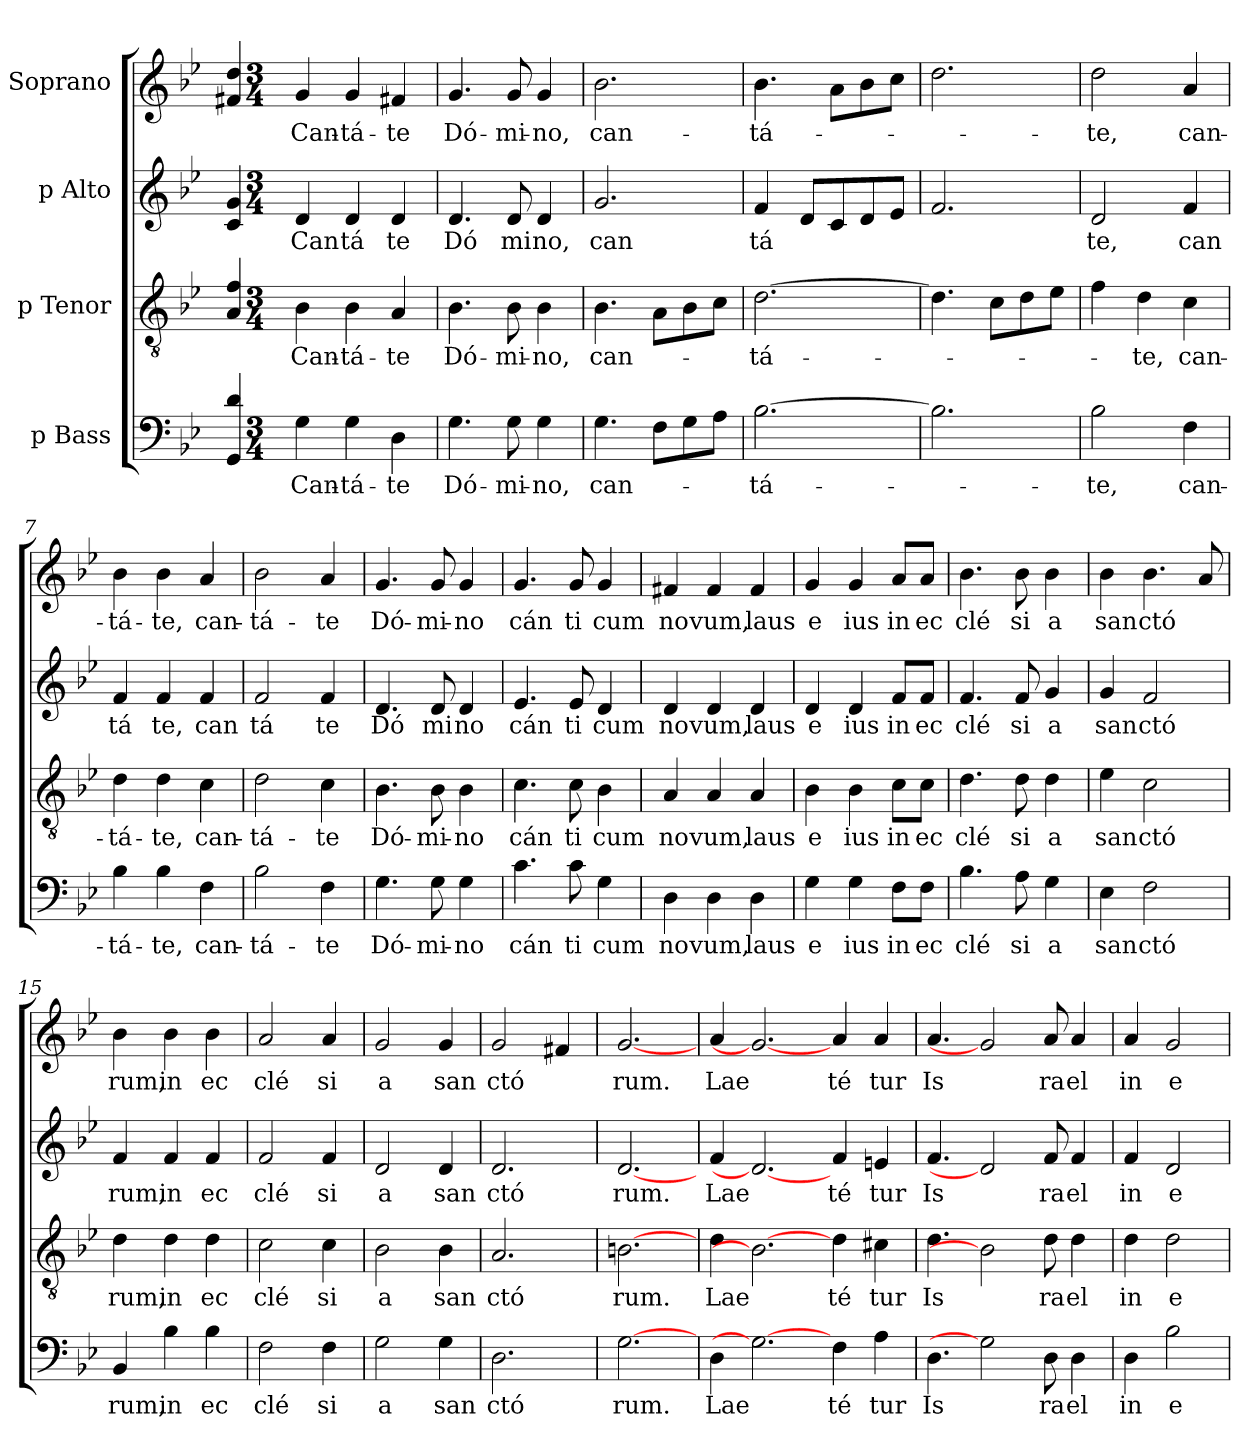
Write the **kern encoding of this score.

**kern	**text	**kern	**text	**kern	**text	**kern	**text
*part4	*part4	*part3	*part3	*part2	*part2	*part1	*part1
*staff4	*staff4	*staff3	*staff3	*staff2	*staff2	*staff1	*staff1
*I"p Bass	*	*I"p Tenor	*	*I"p Alto	*	*I"Soprano	*
!!LO:PB:g=z
*stria5	*	*stria5	*	*stria5	*	*stria5	*
*clefF4	*	*clefGv2	*	*clefG2	*	*clefG2	*
*k[b-e-]	*	*k[b-e-]	*	*k[b-e-]	*	*k[b-e-]	*
*B-:	*	*B-:	*	*B-:	*	*B-:	*
=1	=1	=1	=1	=1	=1	=1	=1
4d/ 4GG/	.	4f/ 4A/	.	4g/ 4c/	.	4dd/ 4f#X/	.
*M3/4	*	*M3/4	*	*M3/4	*	*M3/4	*
!	!LO:LY:b:cj	!	!LO:LY:b:cj	!	!LO:LY:b:cj	!	!LO:LY:b:cj
4G\	Can-	4B-\	Can-	4d/	Can	4g/	Can-
!	!LO:LY:b:cj	!	!LO:LY:b:cj	!	!LO:LY:b:cj	!	!LO:LY:b:cj
4G\	-tá-	4B-\	-tá-	4d/	tá	4g/	-tá-
!	!LO:LY:b:cj	!	!LO:LY:b:cj	!	!LO:LY:b:cj	!	!LO:LY:b:cj
4D\	-te	4A/	-te	4d/	te	4f#X/	-te
=2	=2	=2	=2	=2	=2	=2	=2
!	!LO:LY:b:cj	!	!LO:LY:b:cj	!	!LO:LY:b:cj	!	!LO:LY:b:cj
4.G\	Dó-	4.B-\	Dó-	4.d/	Dó	4.g/	Dó-
!	!LO:LY:b:cj	!	!LO:LY:b:cj	!	!LO:LY:b:cj	!	!LO:LY:b:cj
8G\	-mi-	8B-\	-mi-	8d/	mi	8g/	-mi-
!	!LO:LY:b:cj	!	!LO:LY:b:cj	!	!LO:LY:b:cj	!	!LO:LY:b:cj
4G\	-no,	4B-\	-no,	4d/	no,	4g/	-no,
=3	=3	=3	=3	=3	=3	=3	=3
!	!LO:LY:b	!	!LO:LY:b	!	!LO:LY:b:cj	!	!LO:LY:b:cj
4.G\	can-	4.B-\	can-	2.g/	can	2.b-\	can-
8F\L	.	8A\L	.	.	.	.	.
8G\	.	8B-\	.	.	.	.	.
8A\J	.	8c\J	.	.	.	.	.
=4	=4	=4	=4	=4	=4	=4	=4
!	!LO:LY:b:cj	!	!LO:LY:b:cj	!	!LO:LY:b:cj	!	!LO:LY:b:cj
[>2.B-\	-tá-	[>2.d\	-tá-	4f/	tá	4.b-\	-tá-
.	.	.	.	8d/L	.	.	.
.	.	.	.	8c/	.	8a\L	.
.	.	.	.	8d/	.	8b-\	.
.	.	.	.	8e-/J	.	8cc\J	.
=5	=5	=5	=5	=5	=5	=5	=5
2.B-\]	.	4.d\]	.	2.f/	.	2.dd\	.
.	.	8c\L	.	.	.	.	.
.	.	8d\	.	.	.	.	.
.	.	8e-\J	.	.	.	.	.
=6	=6	=6	=6	=6	=6	=6	=6
!	!LO:LY:b:cj	!	!	!	!LO:LY:b:cj	!	!LO:LY:b:cj
2B-\	-te,	4f\	.	2d/	te,	2dd\	-te,
!	!	!	!LO:LY:b:cj	!	!	!	!
.	.	4d\	-te,	.	.	.	.
!	!LO:LY:b:cj	!	!LO:LY:b:cj	!	!LO:LY:b:cj	!	!LO:LY:b:cj
4F\	can-	4c\	can-	4f/	can	4a/	can-
=7	=7	=7	=7	=7	=7	=7	=7
!	!LO:LY:b:cj	!	!LO:LY:b:cj	!	!LO:LY:b:cj	!	!LO:LY:b:cj
4B-\	-tá-	4d\	-tá-	4f/	tá	4b-\	-tá-
!	!LO:LY:b:cj	!	!LO:LY:b:cj	!	!LO:LY:b:cj	!	!LO:LY:b:cj
4B-\	-te,	4d\	-te,	4f/	te,	4b-\	-te,
!	!LO:LY:b:cj	!	!LO:LY:b:cj	!	!LO:LY:b:cj	!	!LO:LY:b:cj
4F\	can-	4c\	can-	4f/	can	4a/	can-
=8	=8	=8	=8	=8	=8	=8	=8
!	!LO:LY:b:cj	!	!LO:LY:b:cj	!	!LO:LY:b:cj	!	!LO:LY:b:cj
2B-\	-tá-	2d\	-tá-	2f/	tá	2b-\	-tá-
!	!LO:LY:b:cj	!	!LO:LY:b:cj	!	!LO:LY:b:cj	!	!LO:LY:b:cj
4F\	-te	4c\	-te	4f/	te	4a/	-te
=9	=9	=9	=9	=9	=9	=9	=9
!	!LO:LY:b:cj	!	!LO:LY:b:cj	!	!LO:LY:b:cj	!	!LO:LY:b:cj
4.G\	Dó-	4.B-\	Dó-	4.d/	Dó	4.g/	Dó-
!	!LO:LY:b:cj	!	!LO:LY:b:cj	!	!LO:LY:b:cj	!	!LO:LY:b:cj
8G\	-mi-	8B-\	-mi-	8d/	mi	8g/	-mi-
!	!LO:LY:b:cj	!	!LO:LY:b:cj	!	!LO:LY:b:cj	!	!LO:LY:b:cj
4G\	-no	4B-\	-no	4d/	no	4g/	-no
!!LO:LB:g=z
=10	=10	=10	=10	=10	=10	=10	=10
!	!LO:LY:b:cj	!	!LO:LY:b:cj	!	!LO:LY:b:cj	!	!LO:LY:b:cj
4.c\	cán	4.c\	cán	4.e-/	cán	4.g/	cán
!	!LO:LY:b:cj	!	!LO:LY:b:cj	!	!LO:LY:b:cj	!	!LO:LY:b:cj
8c\	ti	8c\	ti	8e-/	ti	8g/	ti
!	!LO:LY:b:cj	!	!LO:LY:b:cj	!	!LO:LY:b:cj	!	!LO:LY:b:cj
4G\	cum	4B-\	cum	4d/	cum	4g/	cum
=11	=11	=11	=11	=11	=11	=11	=11
!	!LO:LY:b:cj	!	!LO:LY:b:cj	!	!LO:LY:b:cj	!	!LO:LY:b:cj
4D\	no	4A/	no	4d/	no	4f#X/	no
!	!LO:LY:b:cj	!	!LO:LY:b:cj	!	!LO:LY:b:cj	!	!LO:LY:b:cj
4D\	vum,	4A/	vum,	4d/	vum,	4f#/	vum,
!	!LO:LY:b:cj	!	!LO:LY:b:cj	!	!LO:LY:b:cj	!	!LO:LY:b:cj
4D\	laus	4A/	laus	4d/	laus	4f#/	laus
=12	=12	=12	=12	=12	=12	=12	=12
!	!LO:LY:b:cj	!	!LO:LY:b:cj	!	!LO:LY:b:cj	!	!LO:LY:b:cj
4G\	e	4B-\	e	4d/	e	4g/	e
!	!LO:LY:b:cj	!	!LO:LY:b:cj	!	!LO:LY:b:cj	!	!LO:LY:b:cj
4G\	ius	4B-\	ius	4d/	ius	4g/	ius
!	!LO:LY:b:cj	!	!LO:LY:b:cj	!	!LO:LY:b:cj	!	!LO:LY:b:cj
8F\L	in	8c\L	in	8f/L	in	8a/L	in
!	!LO:LY:b:cj	!	!LO:LY:b:cj	!	!LO:LY:b:cj	!	!LO:LY:b:cj
8F\J	ec	8c\J	ec	8f/J	ec	8a/J	ec
=13	=13	=13	=13	=13	=13	=13	=13
!	!LO:LY:b:cj	!	!LO:LY:b:cj	!	!LO:LY:b:cj	!	!LO:LY:b:cj
4.B-\	clé	4.d\	clé	4.f/	clé	4.b-\	clé
!	!LO:LY:b:cj	!	!LO:LY:b:cj	!	!LO:LY:b:cj	!	!LO:LY:b:cj
8A\	si	8d\	si	8f/	si	8b-\	si
!	!LO:LY:b:cj	!	!LO:LY:b:cj	!	!LO:LY:b:cj	!	!LO:LY:b:cj
4G\	a	4d\	a	4g/	a	4b-\	a
=14	=14	=14	=14	=14	=14	=14	=14
!	!LO:LY:b:cj	!	!LO:LY:b:cj	!	!LO:LY:b:cj	!	!LO:LY:b:cj
4E-\	san	4e-\	san	4g/	san	4b-\	san
!	!LO:LY:b:cj	!	!LO:LY:b:cj	!	!LO:LY:b:cj	!	!LO:LY:b
2F\	ctó	2c\	ctó	2f/	ctó	4.b-\	ctó
.	.	.	.	.	.	8a/	.
=15	=15	=15	=15	=15	=15	=15	=15
!	!LO:LY:b:cj	!	!LO:LY:b:cj	!	!LO:LY:b:cj	!	!LO:LY:b:cj
4BB-/	rum,	4d\	rum,	4f/	rum,	4b-\	rum,
!	!LO:LY:b:cj	!	!LO:LY:b:cj	!	!LO:LY:b:cj	!	!LO:LY:b:cj
4B-\	in	4d\	in	4f/	in	4b-\	in
!	!LO:LY:b:cj	!	!LO:LY:b:cj	!	!LO:LY:b:cj	!	!LO:LY:b:cj
4B-\	ec	4d\	ec	4f/	ec	4b-\	ec
=16	=16	=16	=16	=16	=16	=16	=16
!	!LO:LY:b:cj	!	!LO:LY:b:cj	!	!LO:LY:b:cj	!	!LO:LY:b:cj
2F\	clé	2c\	clé	2f/	clé	2a/	clé
!	!LO:LY:b:cj	!	!LO:LY:b:cj	!	!LO:LY:b:cj	!	!LO:LY:b:cj
4F\	si	4c\	si	4f/	si	4a/	si
=17	=17	=17	=17	=17	=17	=17	=17
!	!LO:LY:b:cj	!	!LO:LY:b:cj	!	!LO:LY:b:cj	!	!LO:LY:b:cj
2G\	a	2B-\	a	2d/	a	2g/	a
!	!LO:LY:b:cj	!	!LO:LY:b:cj	!	!LO:LY:b:cj	!	!LO:LY:b:cj
4G\	san	4B-\	san	4d/	san	4g/	san
=18	=18	=18	=18	=18	=18	=18	=18
!	!LO:LY:b:cj	!	!LO:LY:b:cj	!	!LO:LY:b:cj	!	!LO:LY:b
2.D\	ctó	2.A/	ctó	2.d/	ctó	2g/	ctó
.	.	.	.	.	.	4f#X/	.
=19	=19	=19	=19	=19	=19	=19	=19
!	!LO:LY:b:cj	!	!LO:LY:b:cj	!	!LO:LY:b:cj	!	!LO:LY:b:cj
[2.G	rum.	[2.Bn	rum.	[2.d	rum.	[2.g	rum.
!!LO:LB:g=z
=20	=20	=20	=20	=20	=20	=20	=20
!	!LO:LY:b:cj	!	!LO:LY:b:cj	!	!LO:LY:b:cj	!	!LO:LY:b:cj
4D\	Lae	4d\	Lae	4f/	Lae	4a/	Lae
2.G_	.	2.B_	.	2.d_	.	2.g_	.
!	!LO:LY:b:cj	!	!LO:LY:b:cj	!	!LO:LY:b:cj	!	!LO:LY:b:cj
4F\	té	4d\	té	4f/	té	4a/	té
!	!LO:LY:b:cj	!	!LO:LY:b:cj	!	!LO:LY:b:cj	!	!LO:LY:b:cj
4A\	tur	4c#X\	tur	4en/	tur	4a/	tur
=21	=21	=21	=21	=21	=21	=21	=21
!	!LO:LY:b:cj	!	!LO:LY:b:cj	!	!LO:LY:b:cj	!	!LO:LY:b:cj
4.D\	Is	4.d\	Is	4.f/	Is	4.a/	Is
2G]	.	2B]	.	2d]	.	2g]	.
!	!LO:LY:b:cj	!	!LO:LY:b:cj	!	!LO:LY:b:cj	!	!LO:LY:b:cj
8D\	ra	8d\	ra	8f/	ra	8a/	ra
!	!LO:LY:b:cj	!	!LO:LY:b:cj	!	!LO:LY:b:cj	!	!LO:LY:b:cj
4D\	el	4d\	el	4f/	el	4a/	el
=22	=22	=22	=22	=22	=22	=22	=22
!	!LO:LY:b:cj	!	!LO:LY:b:cj	!	!LO:LY:b:cj	!	!LO:LY:b:cj
4D\	in	4d\	in	4f/	in	4a/	in
!	!LO:LY:b:cj	!	!LO:LY:b:cj	!	!LO:LY:b:cj	!	!LO:LY:b:cj
2B-\	e	2d\	e	2d/	e	2g/	e
=	=	=	=	=	=	=	=
*-	*-	*-	*-	*-	*-	*-	*-
